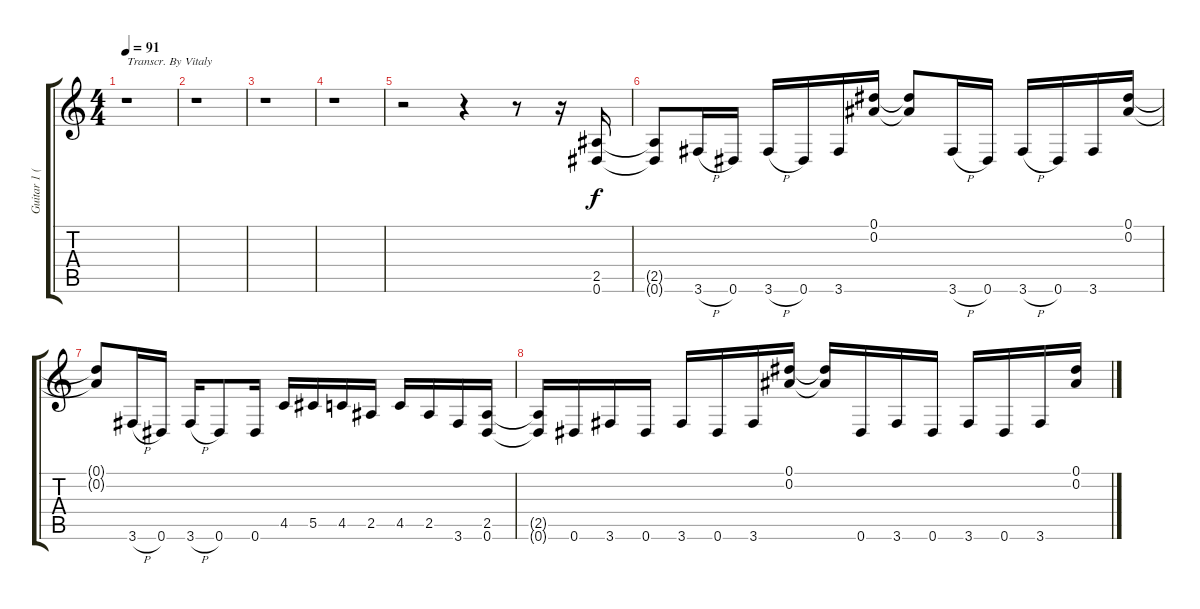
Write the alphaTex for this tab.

\track ("Guitar 1 (Rhythm)" "Guitar 1 (") {instrument distortionguitar}
\staff {score tabs}
\tuning (Eb4 Bb3 Gb3 Db3 Ab2 Eb2) {hide}
\ts (4 4)
\tempo 91
\clef g2
\ks c
r.1{txt "Transcr. By Vitaly" dy f instrument distortionguitar} |
r.1 |
r.1 |
r.1 |
r.2 r.4 r.8 r.16 (2.5 0.6).16 |
(2.5{t} 0.6{t}).8 3.6{h}.16 0.6.16 3.6{h}.16 0.6.16 3.6.16 (0.1 0.2).16 (0.1{t} 0.2{t}).8 3.6{h}.16 0.6.16 3.6{h}.16 0.6.16 3.6.16 (0.1 0.2).16 |
(0.1{t} 0.2{t}).8 3.6{h}.16 0.6.16 3.6{h}.16 0.6.8 0.6.16 4.5.16 5.5.16 4.5.16 2.5.16 4.5.16 2.5.16 3.6.16 (2.5 0.6).16 |
(2.5{t} 0.6{t}).16 0.6.16 3.6.16 0.6.16 3.6.16 0.6.16 3.6.16 (0.1 0.2).16 (0.1{t} 0.2{t}).16 0.6.16 3.6.16 0.6.16 3.6.16 0.6.16 3.6.16 (0.1 0.2).16
